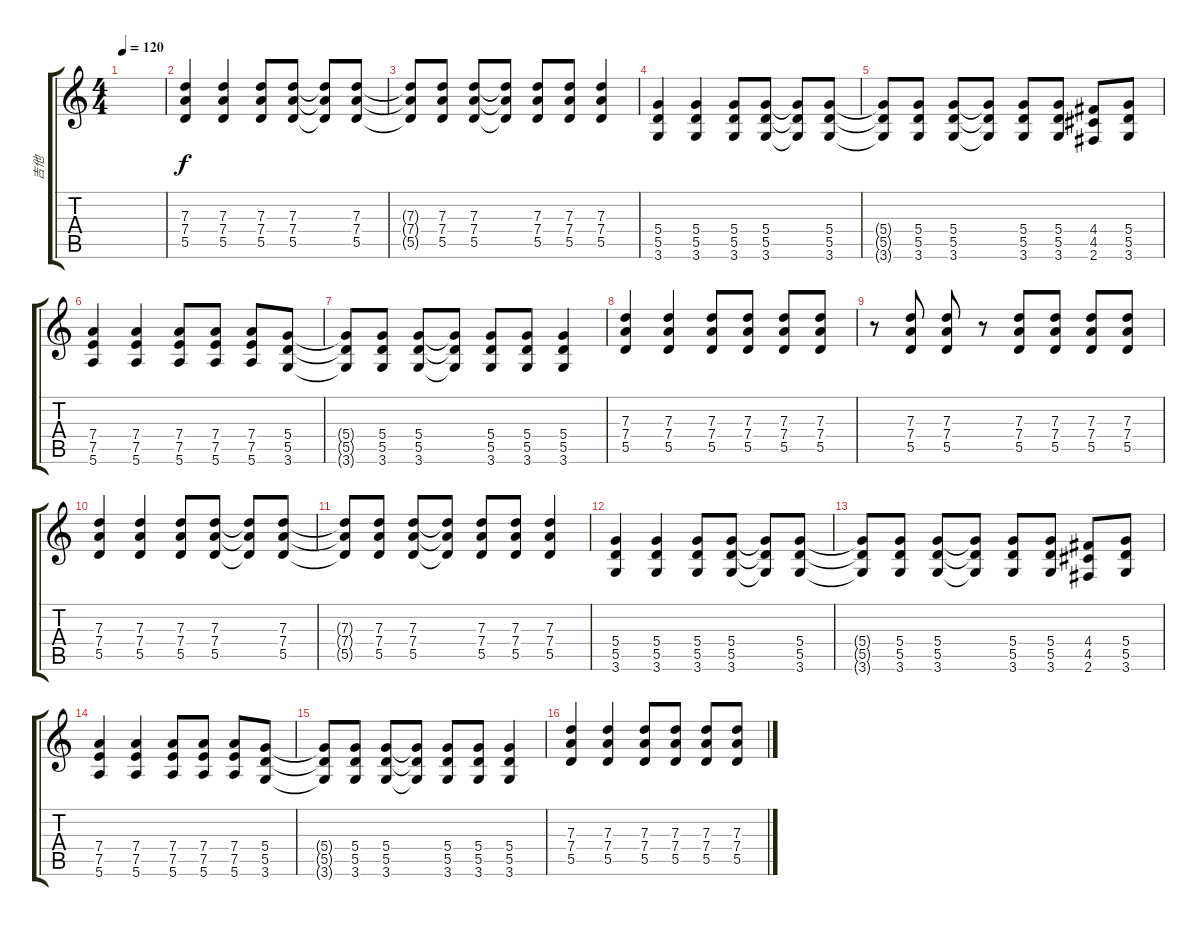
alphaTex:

\track ("吉他" "吉他") {instrument distortionguitar}
\staff {score tabs}
\tuning (E4 B3 G3 D3 A2 E2) {hide}
\ts (4 4)
\tempo 120
\clef g2
\ks c
|
(7.3 7.4 5.5).4 (7.3 7.4 5.5).4 (7.3 7.4 5.5).8 (7.3 7.4 5.5).8 (7.3{t} 7.4{t} 5.5{t}).8 (7.3 7.4 5.5).8 |
(7.3{t} 7.4{t} 5.5{t}).8 (7.3 7.4 5.5).8 (7.3 7.4 5.5).8 (7.3{t} 7.4{t} 5.5{t}).8 (7.3 7.4 5.5).8 (7.3 7.4 5.5).8 (7.3 7.4 5.5).4 |
(5.4 5.5 3.6).4 (5.4 5.5 3.6).4 (5.4 5.5 3.6).8 (5.4 5.5 3.6).8 (5.4{t} 5.5{t} 3.6{t}).8 (5.4 5.5 3.6).8 |
(5.4{t} 5.5{t} 3.6{t}).8 (5.4 5.5 3.6).8 (5.4 5.5 3.6).8 (5.4{t} 5.5{t} 3.6{t}).8 (5.4 5.5 3.6).8 (5.4 5.5 3.6).8 (4.4 4.5 2.6).8 (5.4 5.5 3.6).8 |
(7.4 7.5 5.6).4 (7.4 7.5 5.6).4 (7.4 7.5 5.6).8 (7.4 7.5 5.6).8 (7.4 7.5 5.6).8 (5.4 5.5 3.6).8 |
(5.4{t} 5.5{t} 3.6{t}).8 (5.4 5.5 3.6).8 (5.4 5.5 3.6).8 (5.4{t} 5.5{t} 3.6{t}).8 (5.4 5.5 3.6).8 (5.4 5.5 3.6).8 (5.4 5.5 3.6).4 |
(7.3 7.4 5.5).4 (7.3 7.4 5.5).4 (7.3 7.4 5.5).8 (7.3 7.4 5.5).8 (7.3 7.4 5.5).8 (7.3 7.4 5.5).8 |
r.8 (7.3 7.4 5.5).8 (7.3 7.4 5.5).8 r.8 (7.3 7.4 5.5).8 (7.3 7.4 5.5).8 (7.3 7.4 5.5).8 (7.3 7.4 5.5).8 |
(7.3 7.4 5.5).4 (7.3 7.4 5.5).4 (7.3 7.4 5.5).8 (7.3 7.4 5.5).8 (7.3{t} 7.4{t} 5.5{t}).8 (7.3 7.4 5.5).8 |
(7.3{t} 7.4{t} 5.5{t}).8 (7.3 7.4 5.5).8 (7.3 7.4 5.5).8 (7.3{t} 7.4{t} 5.5{t}).8 (7.3 7.4 5.5).8 (7.3 7.4 5.5).8 (7.3 7.4 5.5).4 |
(5.4 5.5 3.6).4 (5.4 5.5 3.6).4 (5.4 5.5 3.6).8 (5.4 5.5 3.6).8 (5.4{t} 5.5{t} 3.6{t}).8 (5.4 5.5 3.6).8 |
(5.4{t} 5.5{t} 3.6{t}).8 (5.4 5.5 3.6).8 (5.4 5.5 3.6).8 (5.4{t} 5.5{t} 3.6{t}).8 (5.4 5.5 3.6).8 (5.4 5.5 3.6).8 (4.4 4.5 2.6).8 (5.4 5.5 3.6).8 |
(7.4 7.5 5.6).4 (7.4 7.5 5.6).4 (7.4 7.5 5.6).8 (7.4 7.5 5.6).8 (7.4 7.5 5.6).8 (5.4 5.5 3.6).8 |
(5.4{t} 5.5{t} 3.6{t}).8 (5.4 5.5 3.6).8 (5.4 5.5 3.6).8 (5.4{t} 5.5{t} 3.6{t}).8 (5.4 5.5 3.6).8 (5.4 5.5 3.6).8 (5.4 5.5 3.6).4 |
(7.3 7.4 5.5).4 (7.3 7.4 5.5).4 (7.3 7.4 5.5).8 (7.3 7.4 5.5).8 (7.3 7.4 5.5).8 (7.3 7.4 5.5).8
